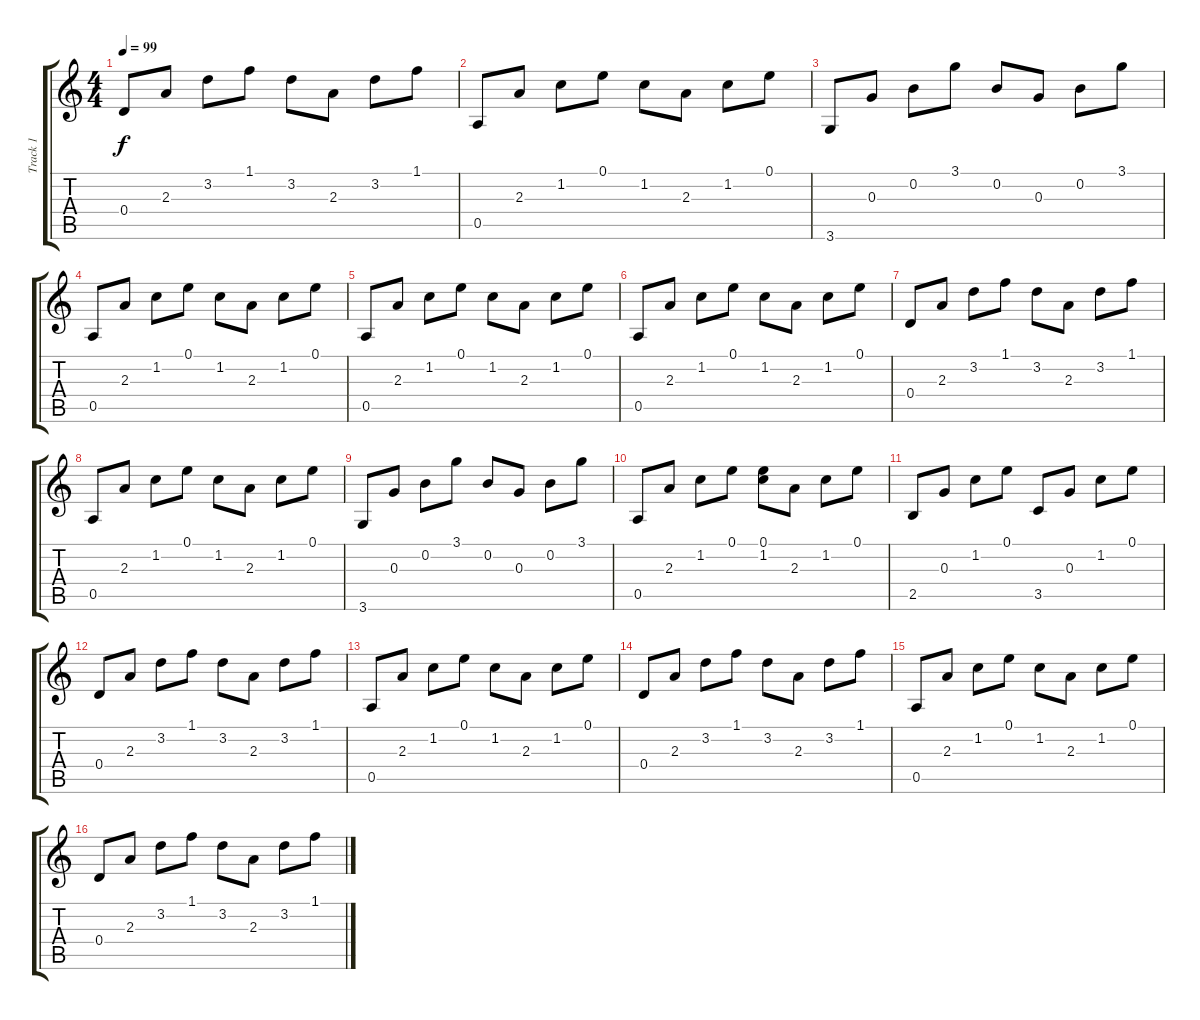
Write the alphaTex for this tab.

\track ("Track 1" "Track 1") {instrument acousticguitarsteel}
\staff {score tabs}
\tuning (E4 B3 G3 D3 A2 E2) {hide}
\ts (4 4)
\tempo 99
\clef g2
\ks c
0.4.8{dy f} 2.3.8 3.2.8 1.1.8 3.2.8 2.3.8 3.2.8 1.1.8 |
0.5.8 2.3.8 1.2.8 0.1.8 1.2.8 2.3.8 1.2.8 0.1.8 |
3.6.8 0.3.8 0.2.8 3.1.8 0.2.8 0.3.8 0.2.8 3.1.8 |
0.5.8 2.3.8 1.2.8 0.1.8 1.2.8 2.3.8 1.2.8 0.1.8 |
0.5.8 2.3.8 1.2.8 0.1.8 1.2.8 2.3.8 1.2.8 0.1.8 |
0.5.8 2.3.8 1.2.8 0.1.8 1.2.8 2.3.8 1.2.8 0.1.8 |
0.4.8 2.3.8 3.2.8 1.1.8 3.2.8 2.3.8 3.2.8 1.1.8 |
0.5.8 2.3.8 1.2.8 0.1.8 1.2.8 2.3.8 1.2.8 0.1.8 |
3.6.8 0.3.8 0.2.8 3.1.8 0.2.8 0.3.8 0.2.8 3.1.8 |
0.5.8 2.3.8 1.2.8 0.1.8 (0.1 1.2).8 2.3.8 1.2.8 0.1.8 |
2.5.8 0.3.8 1.2.8 0.1.8 3.5.8 0.3.8 1.2.8 0.1.8 |
0.4.8 2.3.8 3.2.8 1.1.8 3.2.8 2.3.8 3.2.8 1.1.8 |
0.5.8 2.3.8 1.2.8 0.1.8 1.2.8 2.3.8 1.2.8 0.1.8 |
0.4.8 2.3.8 3.2.8 1.1.8 3.2.8 2.3.8 3.2.8 1.1.8 |
0.5.8 2.3.8 1.2.8 0.1.8 1.2.8 2.3.8 1.2.8 0.1.8 |
0.4.8 2.3.8 3.2.8 1.1.8 3.2.8 2.3.8 3.2.8 1.1.8
